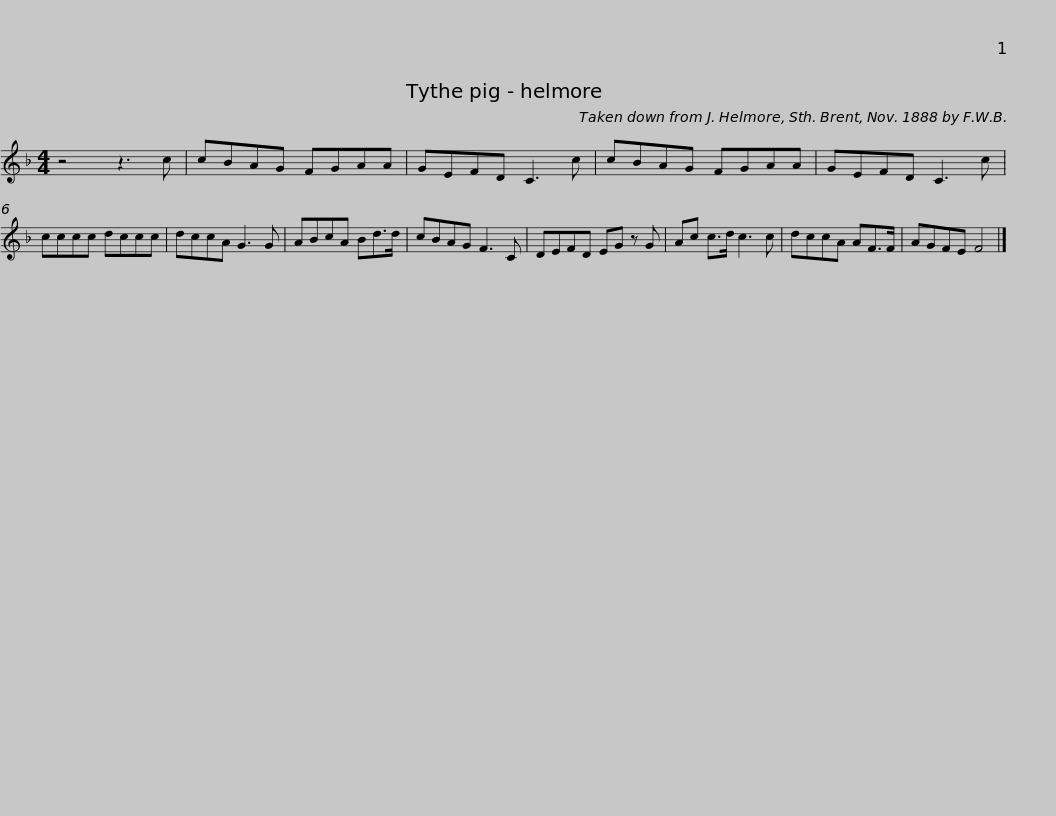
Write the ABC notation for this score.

X:1
L:1/8
M:4/4
I:linebreak $
K:F
V:1 treble
V:1
 z4 z3 c | cBAG FGAA | GEFD C3 c | cBAG FGAA | GEFD C3 c |$ %5
 cccc dccc | dccA G3 G | ABcA Bd>d | cBAG F3 C |$ DEFD EG z G | %10
 Ac c>d c3 c | dccA AF>F | AGFE F4 |] %13
